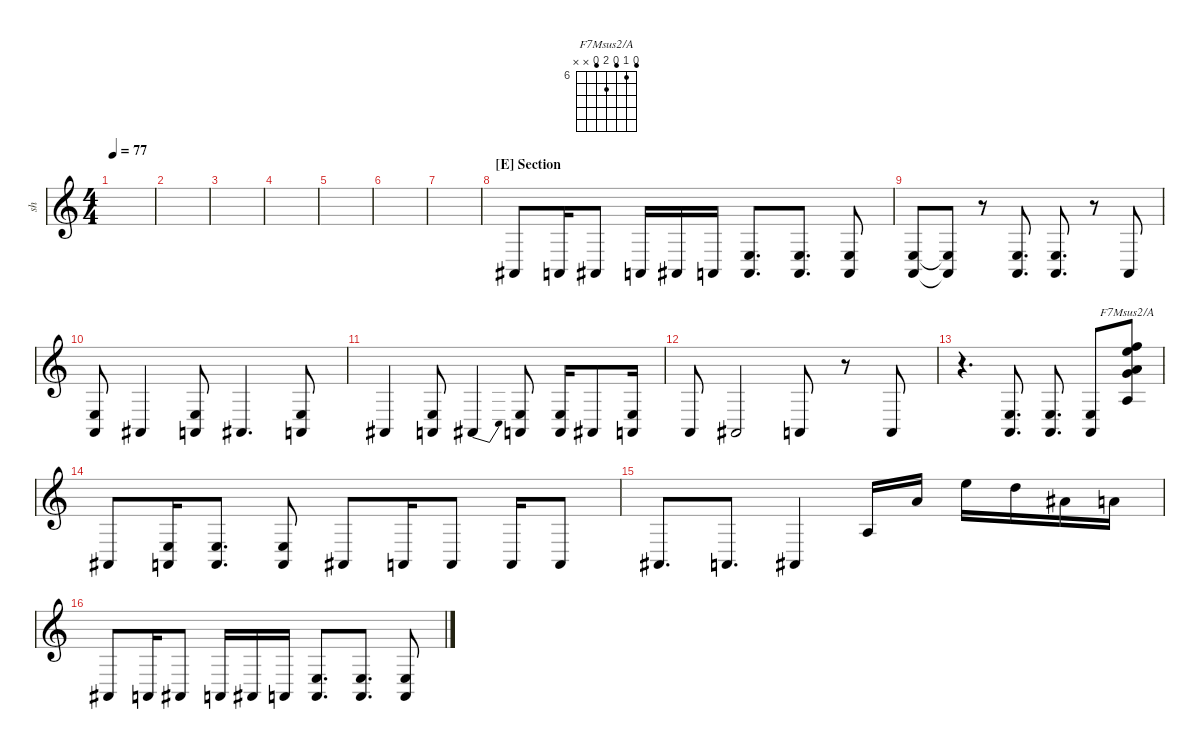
\defaultSystemsLayout 4
\hideDynamics
\bracketExtendMode nobrackets
\otherSystemsTrackNameOrientation horizontal
\track ("Distortion Guitar Fish" "sh") {instrument distortionguitar}
\staff {score}
\tuning (E4 B3 G3 D3 A2 E2 A1)
\chord ("F7Msus2/A" 5 6 5 7 5 x x) {firstfret 6 showfingering false}
\ts (4 4)
\tempo 77
\clef g2
\ks c
|
|
|
|
|
|
|
\section ("E" "Section")
1.7.8{dy f} 0.7{pm}.16 1.7.8 0.7{pm}.16 1.7.16 0.7{pm}.16 (0.7{pm} 0.6{pm}).8{d} (0.7{pm} 0.6{pm}).8{d} (0.7{pm} 0.6{pm}).8 |
(0.7{pm} 0.6{pm}).8 (0.7{pm t} 0.6{pm t}).8 r.8 (0.7{pm} 0.6{pm}).8{d} (0.7{pm} 0.6{pm}).8{d} r.8 0.7.8 |
(0.7{pm} 0.6{pm}).8 1.7.4 (0.7{pm} 0.6{pm}).8 1.7.4{d} (0.7{pm} 0.6{pm}).8 |
1.7.4 (0.7{pm} 0.6{pm}).8 1.7{be (bend 0 0 14.399999999999999 4)}.4 (0.7{pm} 0.6{pm}).8 (0.7{pm} 0.6{pm}).16 1.7.8 (0.7{pm} 0.6{pm}).16 |
0.7.8 1.7.2 0.7.8 r.8 0.7.8 |
r.4{d} (0.7{pm} 0.6{pm}).8{d dy mf} (0.7{pm} 0.6{pm}).8{d} (0.7{pm} 0.6{pm}).8 (6.2 7.4 0.5 0.3 0.1).8{ch "F7Msus2/A"} |
1.7.8 (0.7{pm} 0.6{pm}).16 (0.7{pm} 0.6{pm}).8{d} (0.7{pm} 0.6{pm}).8 1.7.8 0.7{pm}.16 0.7{pm}.8 0.7{pm}.16 0.7{pm}.8 |
1.7.8{d} 0.7.8{d} 1.7.4 0.5.16 7.4.16 9.3.16 7.3.16 8.4.16 7.4.16 |
1.7.8{dy f} 0.7{pm}.16 1.7.8 0.7{pm}.16 1.7.16 0.7{pm}.16 (0.7{pm} 0.6{pm}).8{d} (0.7{pm} 0.6{pm}).8{d} (0.7{pm} 0.6{pm}).8
